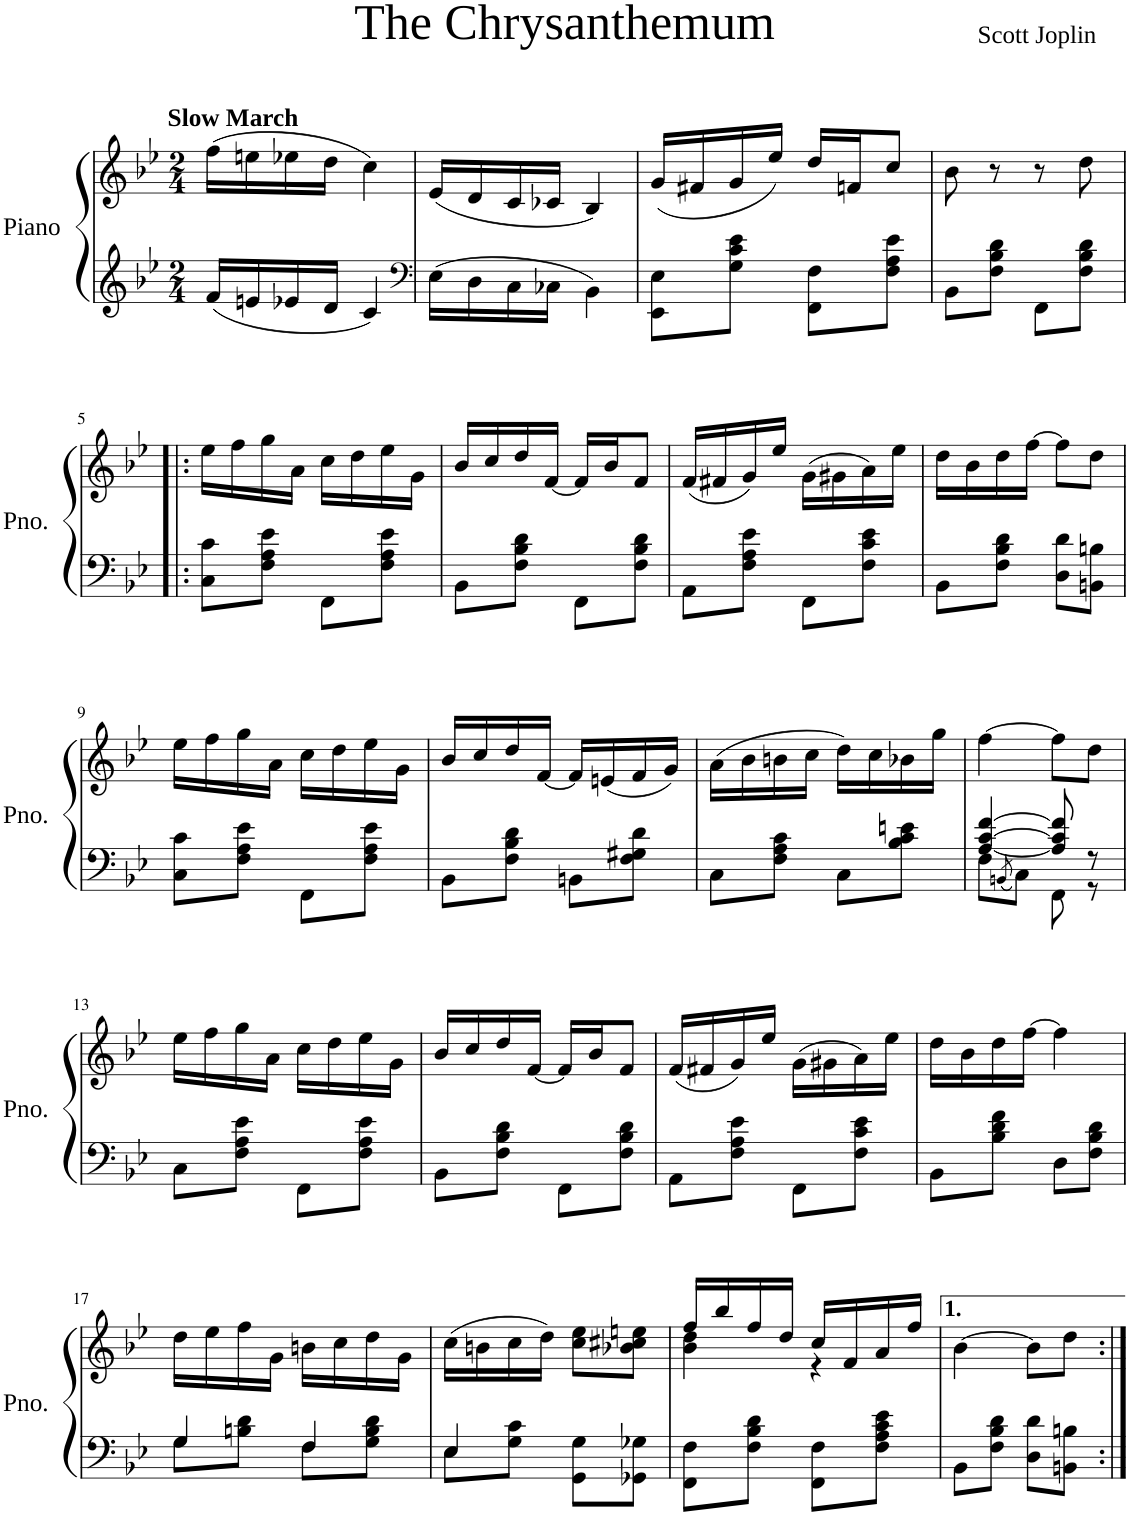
**kern	**kern
*part1	*part1
*staff2	*staff1
*I"Piano	*
*I'Pno.	*
*clefG2	*clefG2
*k[b-e-]	*k[b-e-]
*M2/4	*M2/4
=1	=1
!	!LO:TX:a:B:t=Slow March
16f/LL	(16ff\LL
16en/	16een\
16e-X/	16ee-X\
16d/JJ	16dd\JJ
4c/	4cc\)
=2	=2
*clefF4	*
16E-\LL	(16e-/LL
16D\	16d/
16C\	16c/
16C-X\JJ	16c-X/JJ
4BB-\	4B-/)
=3	=3
8EE-\ 8E-\L	(16g/LL
.	16f#X/
8G\ 8c\ 8e-\J	16g/
.	16ee-/JJ)
8FF\ 8F\L	16dd/LL
.	16fn/J
8F\ 8A\ 8e-\J	8cc/J
=4	=4
8BB-\L	8b-\
8F\ 8B-\ 8d\J	8r
8FF\L	8r
8F\ 8B-\ 8d\J	8dd\
!!LO:LB:g=z
=5!|:	=5!|:
8C\ 8c\L	16ee-\LL
.	16ff\
8F\ 8A\ 8e-\J	16gg\
.	16a\JJ
8FF\L	16cc\LL
.	16dd\
8F\ 8A\ 8e-\J	16ee-\
.	16g\JJ
=6	=6
8BB-\L	16b-/LL
.	16cc/
8F\ 8B-\ 8d\J	16dd/
.	[16f/JJ
8FF\L	16f/LL]
.	16b-/J
8F\ 8B-\ 8d\J	8f/J
=7	=7
8AA\L	(16f/LL
.	16f#X/
8F\ 8A\ 8e-\J	16g/)
.	16ee-/JJ
8FF\L	(16g\LL
.	16g#X\
8F\ 8c\ 8e-\J	16a\)
.	16ee-\JJ
=8	=8
8BB-\L	16dd\LL
.	16b-\
8F\ 8B-\ 8d\J	16dd\
.	[16ff\JJ
8D\ 8d\L	8ff\L]
8BBn\ 8Bn\J	8dd\J
!!LO:LB:g=z
=9	=9
8C\ 8c\L	16ee-\LL
.	16ff\
8F\ 8A\ 8e-\J	16gg\
.	16a\JJ
8FF\L	16cc\LL
.	16dd\
8F\ 8A\ 8e-\J	16ee-\
.	16g\JJ
=10	=10
8BB-\L	16b-/LL
.	16cc/
8F\ 8B-\ 8d\J	16dd/
.	[16f/JJ
8BBn\L	16f/LL]
.	(16en/
8F\ 8G#X\ 8d\J	16f/
.	16g/JJ)
=11	=11
8C\L	(16a\LL
.	16b-\
8F\ 8A\ 8c\J	16bn\
.	16cc\JJ
8C\L	16dd\LL)
.	16cc\
8B-\ 8c\ 8en\J	16b-X\
.	16gg\JJ
=12	=12
*^	*
[<4A/ [4c/ [4f/	8F\L	[4ff\
.	8qBBn/	.
.	8C\J	.
8A/] 8c/] 8f/]	8FF\	8ff\L]
8r	8r	8dd\J
*v	*v	*
!!LO:LB:g=z
=13	=13
8C\L	16ee-\LL
.	16ff\
8F\ 8A\ 8e-\J	16gg\
.	16a\JJ
8FF\L	16cc\LL
.	16dd\
8F\ 8A\ 8e-\J	16ee-\
.	16g\JJ
=14	=14
8BB-\L	16b-/LL
.	16cc/
8F\ 8B-\ 8d\J	16dd/
.	[16f/JJ
8FF\L	16f/LL]
.	16b-/J
8F\ 8B-\ 8d\J	8f/J
=15	=15
8AA\L	(16f/LL
.	16f#X/
8F\ 8A\ 8e-\J	16g/)
.	16ee-/JJ
8FF\L	(16g\LL
.	16g#X\
8F\ 8c\ 8e-\J	16a\)
.	16ee-\JJ
=16	=16
8BB-\L	16dd\LL
.	16b-\
8B-\ 8d\ 8f\J	16dd\
.	[16ff\JJ
8D\L	4ff\]
8F\ 8B-\ 8d\J	.
!!LO:LB:g=z
=17	=17
*^	*
4G/	8G\L	16dd\LL
.	.	16ee-\
.	8Bn\ 8d\J	16ff\
.	.	16g\JJ
4F/	8F\L	16bn\LL
.	.	16cc\
.	8G\ 8B\ 8d\J	16dd\
.	.	16g\JJ
=18	=18	=18
4E-/	8E-\L	(16cc\LL
.	.	16bn\
.	8G\ 8c\J	16cc\
.	.	16dd\JJ)
4ryy	8GG\ 8G\L	8cc\ 8ee-\L
.	8GG-X\ 8G-X\J	8b-X\ 8cc#X\ 8een\J
*v	*v	*
=19	=19
*	*^
8FF\ 8F\L	16ff/LL	4b-\ 4dd\
.	16bb-/	.
8F\ 8B-\ 8d\J	16ff/	.
.	16dd/JJ	.
8FF\ 8F\L	16cc/LL	4r
.	16f/	.
8F\ 8A\ 8c\ 8e-\J	16a/	.
.	16ff/JJ	.
*	*v	*v
=20	=20
8BB-\L	[4b-\
8F\ 8B-\ 8d\J	.
8D\ 8d\L	8b-\L]
8BBn\ 8Bn\J	8dd\J
=:|!	=:|!
*-	*-
